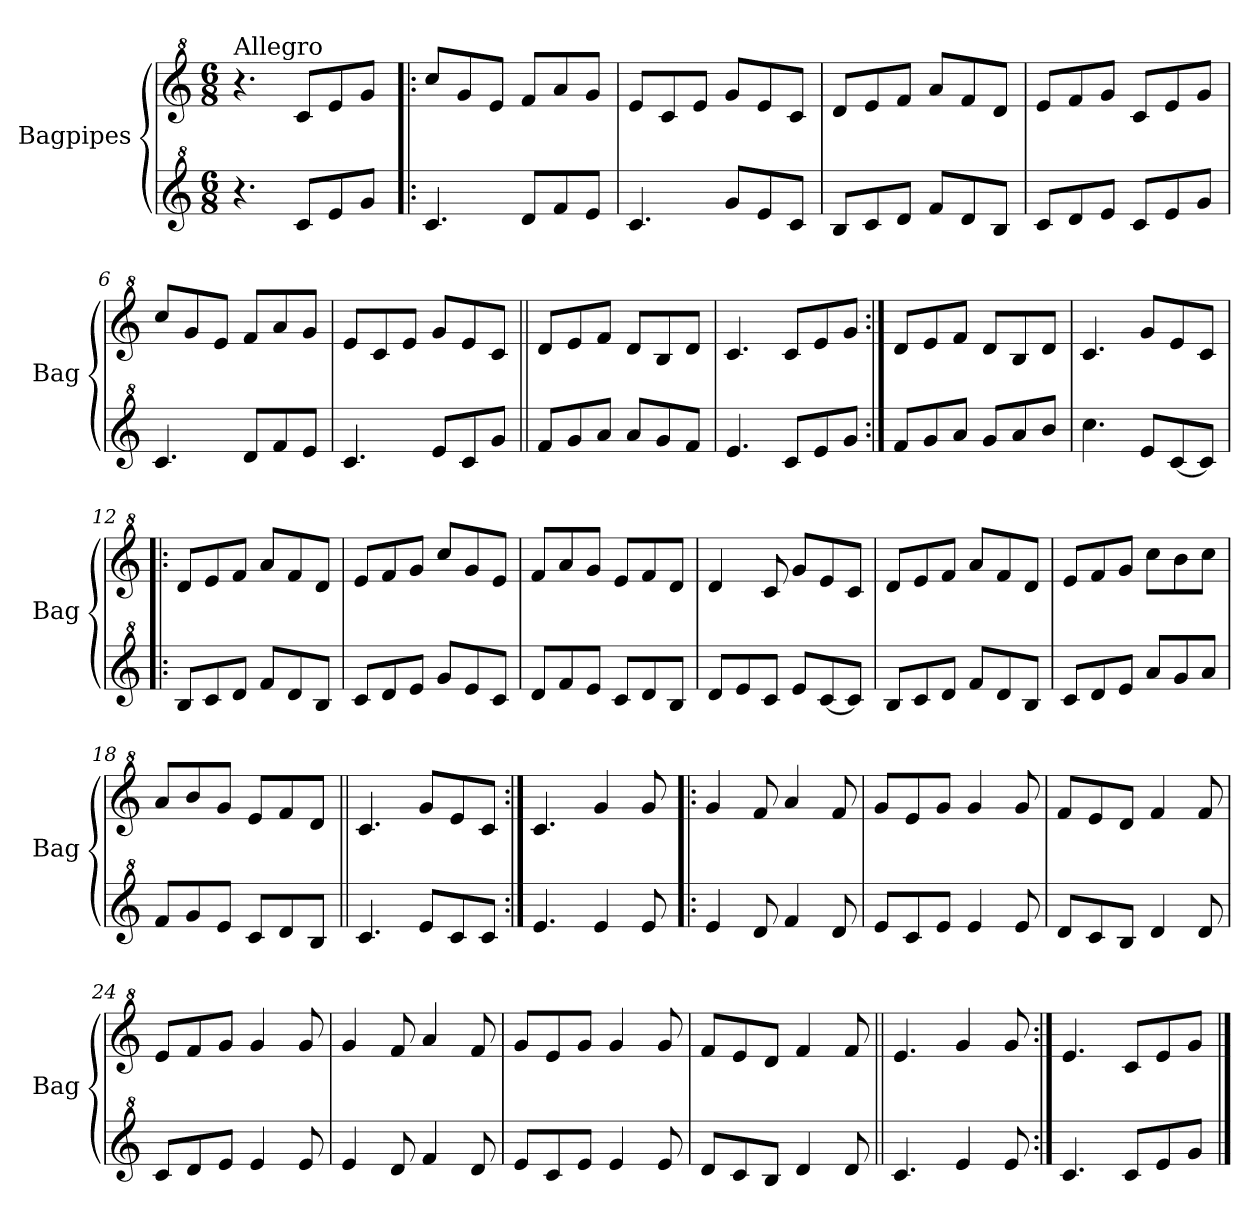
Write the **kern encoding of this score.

**kern	**kern
*part2	*part1
*staff2	*staff1
*I"Bagpipes	*I"Bagpipes
*I'Bag	*I'Bag
*clefG^2	*clefG^2
*k[]	*k[]
*C:	*C:
*M6/8	*M6/8
=1	=1
!	!LO:TX:a:t=Allegro
4.r	4.r
8cc/L	8cc/L
8ee/	8ee/
8gg/J	8gg/J
=2!|:	=2!|:
4.cc/	8ccc/L
.	8gg/
.	8ee/J
8dd/L	8ff/L
8ff/	8aa/
8ee/J	8gg/J
=3	=3
4.cc/	8ee/L
.	8cc/
.	8ee/J
8gg/L	8gg/L
8ee/	8ee/
8cc/J	8cc/J
=4	=4
8b/L	8dd/L
8cc/	8ee/
8dd/J	8ff/J
8ff/L	8aa/L
8dd/	8ff/
8b/J	8dd/J
=5	=5
8cc/L	8ee/L
8dd/	8ff/
8ee/J	8gg/J
8cc/L	8cc/L
8ee/	8ee/
8gg/J	8gg/J
=6	=6
4.cc/	8ccc/L
.	8gg/
.	8ee/J
8dd/L	8ff/L
8ff/	8aa/
8ee/J	8gg/J
=7	=7
4.cc/	8ee/L
.	8cc/
.	8ee/J
8ee/L	8gg/L
8cc/	8ee/
8gg/J	8cc/J
!!LO:LB:g=z
=8||	=8||
8ff/L	8dd/L
8gg/	8ee/
8aa/J	8ff/J
8aa/L	8dd/L
8gg/	8b/
8ff/J	8dd/J
=9	=9
4.ee/	4.cc/
8cc/L	8cc/L
8ee/	8ee/
8gg/J	8gg/J
=10:|!	=10:|!
8ff/L	8dd/L
8gg/	8ee/
8aa/J	8ff/J
8gg/L	8dd/L
8aa/	8b/
8bb/J	8dd/J
=11	=11
4.ccc\	4.cc/
8ee/L	8gg/L
[8cc/	8ee/
8cc/J]	8cc/J
=12!|:	=12!|:
8b/L	8dd/L
8cc/	8ee/
8dd/J	8ff/J
8ff/L	8aa/L
8dd/	8ff/
8b/J	8dd/J
=13	=13
8cc/L	8ee/L
8dd/	8ff/
8ee/J	8gg/J
8gg/L	8ccc/L
8ee/	8gg/
8cc/J	8ee/J
=14	=14
8dd/L	8ff/L
8ff/	8aa/
8ee/J	8gg/J
8cc/L	8ee/L
8dd/	8ff/
8b/J	8dd/J
!!LO:LB:g=z
=15	=15
8dd/L	4dd/
8ee/	.
8cc/J	8cc/
8ee/L	8gg/L
[8cc/	8ee/
8cc/J]	8cc/J
=16	=16
8b/L	8dd/L
8cc/	8ee/
8dd/J	8ff/J
8ff/L	8aa/L
8dd/	8ff/
8b/J	8dd/J
=17	=17
8cc/L	8ee/L
8dd/	8ff/
8ee/J	8gg/J
8aa/L	8ccc\L
8gg/	8bb\
8aa/J	8ccc\J
=18	=18
8ff/L	8aa/L
8gg/	8bb/
8ee/J	8gg/J
8cc/L	8ee/L
8dd/	8ff/
8b/J	8dd/J
=19||	=19||
4.cc/	4.cc/
8ee/L	8gg/L
8cc/	8ee/
8cc/J	8cc/J
=20:|!	=20:|!
4.ee/	4.cc/
4ee/	4gg/
8ee/	8gg/
=21!|:	=21!|:
4ee/	4gg/
8dd/	8ff/
4ff/	4aa/
8dd/	8ff/
=22	=22
8ee/L	8gg/L
8cc/	8ee/
8ee/J	8gg/J
4ee/	4gg/
8ee/	8gg/
!!LO:LB:g=z
=23	=23
8dd/L	8ff/L
8cc/	8ee/
8b/J	8dd/J
4dd/	4ff/
8dd/	8ff/
=24	=24
8cc/L	8ee/L
8dd/	8ff/
8ee/J	8gg/J
4ee/	4gg/
8ee/	8gg/
=25	=25
4ee/	4gg/
8dd/	8ff/
4ff/	4aa/
8dd/	8ff/
=26	=26
8ee/L	8gg/L
8cc/	8ee/
8ee/J	8gg/J
4ee/	4gg/
8ee/	8gg/
=27	=27
8dd/L	8ff/L
8cc/	8ee/
8b/J	8dd/J
4dd/	4ff/
8dd/	8ff/
=28||	=28||
4.cc/	4.ee/
4ee/	4gg/
8ee/	8gg/
=29:|!	=29:|!
4.cc/	4.ee/
8cc/L	8cc/L
8ee/	8ee/
8gg/J	8gg/J
==	==
*-	*-
